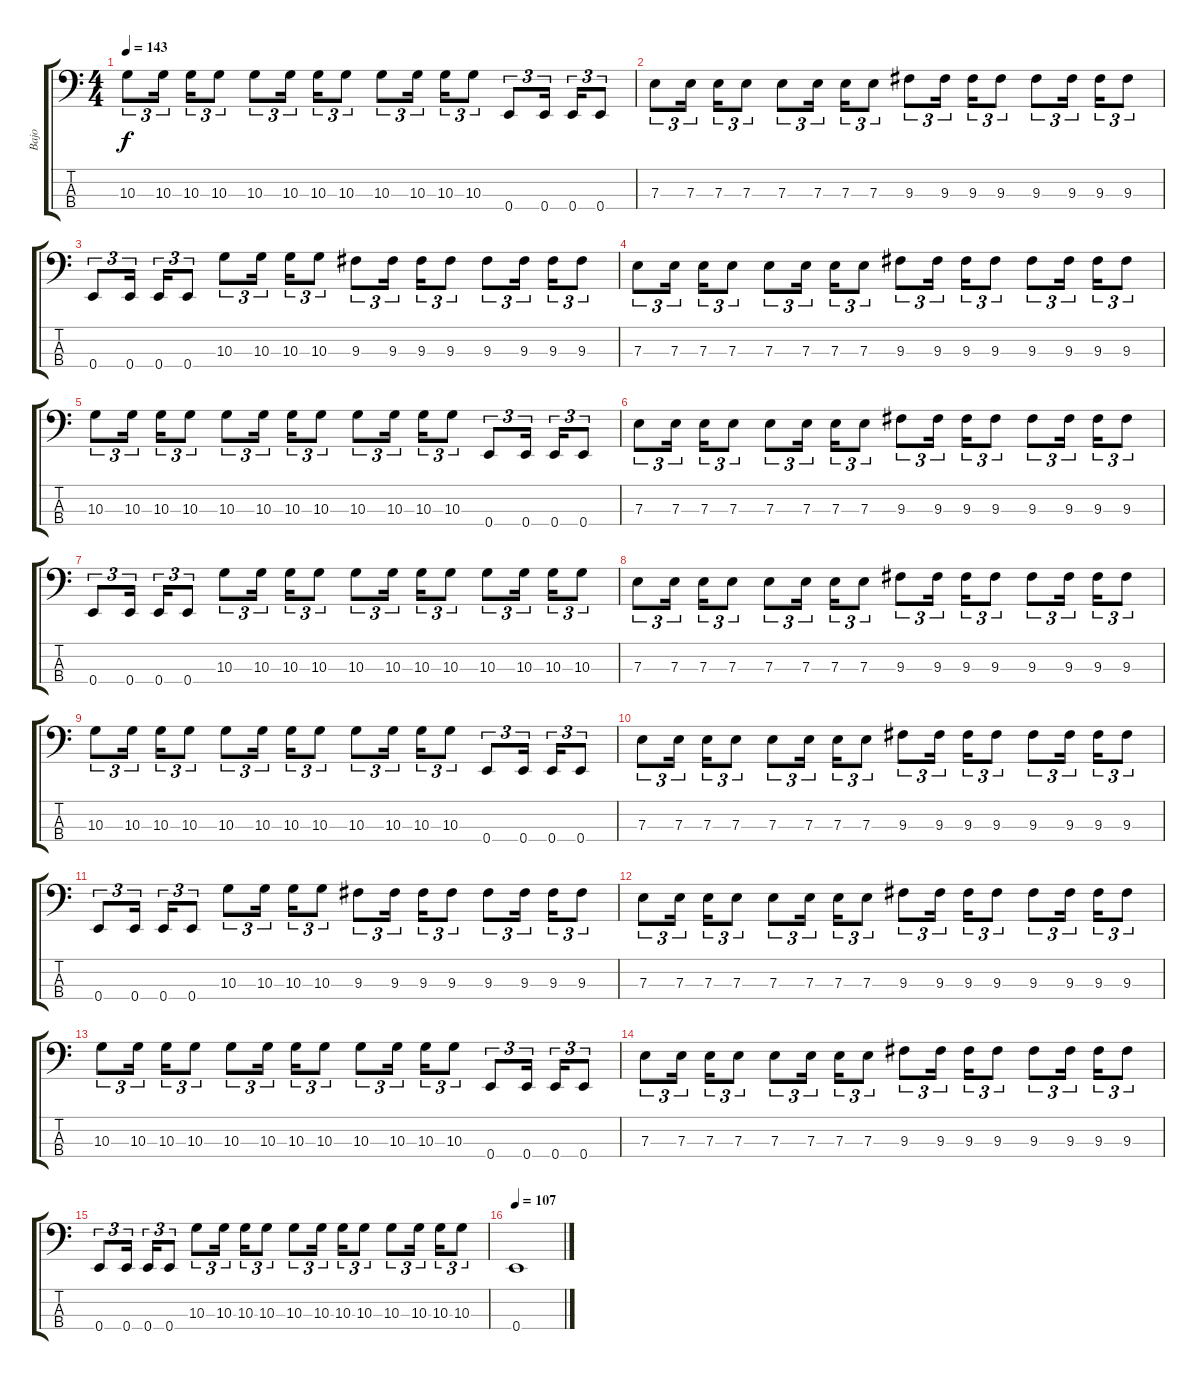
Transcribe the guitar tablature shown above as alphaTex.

\track ("Bajo" "Bajo") {instrument electricbasspick}
\staff {score tabs}
\tuning (G2 D2 A1 E1) {hide}
\ts (4 4)
\tempo 143
\clef f4
\ks c
10.3.8{tu (3 2) dy f} 10.3.16{tu (3 2)} 10.3.16{tu (3 2)} 10.3.8{tu (3 2)} 10.3.8{tu (3 2)} 10.3.16{tu (3 2)} 10.3.16{tu (3 2)} 10.3.8{tu (3 2)} 10.3.8{tu (3 2)} 10.3.16{tu (3 2)} 10.3.16{tu (3 2)} 10.3.8{tu (3 2)} 0.4.8{tu (3 2)} 0.4.16{tu (3 2)} 0.4.16{tu (3 2)} 0.4.8{tu (3 2)} |
7.3.8{tu (3 2)} 7.3.16{tu (3 2)} 7.3.16{tu (3 2)} 7.3.8{tu (3 2)} 7.3.8{tu (3 2)} 7.3.16{tu (3 2)} 7.3.16{tu (3 2)} 7.3.8{tu (3 2)} 9.3.8{tu (3 2)} 9.3.16{tu (3 2)} 9.3.16{tu (3 2)} 9.3.8{tu (3 2)} 9.3.8{tu (3 2)} 9.3.16{tu (3 2)} 9.3.16{tu (3 2)} 9.3.8{tu (3 2)} |
0.4.8{tu (3 2)} 0.4.16{tu (3 2)} 0.4.16{tu (3 2)} 0.4.8{tu (3 2)} 10.3.8{tu (3 2)} 10.3.16{tu (3 2)} 10.3.16{tu (3 2)} 10.3.8{tu (3 2)} 9.3.8{tu (3 2)} 9.3.16{tu (3 2)} 9.3.16{tu (3 2)} 9.3.8{tu (3 2)} 9.3.8{tu (3 2)} 9.3.16{tu (3 2)} 9.3.16{tu (3 2)} 9.3.8{tu (3 2)} |
7.3.8{tu (3 2)} 7.3.16{tu (3 2)} 7.3.16{tu (3 2)} 7.3.8{tu (3 2)} 7.3.8{tu (3 2)} 7.3.16{tu (3 2)} 7.3.16{tu (3 2)} 7.3.8{tu (3 2)} 9.3.8{tu (3 2)} 9.3.16{tu (3 2)} 9.3.16{tu (3 2)} 9.3.8{tu (3 2)} 9.3.8{tu (3 2)} 9.3.16{tu (3 2)} 9.3.16{tu (3 2)} 9.3.8{tu (3 2)} |
10.3.8{tu (3 2)} 10.3.16{tu (3 2)} 10.3.16{tu (3 2)} 10.3.8{tu (3 2)} 10.3.8{tu (3 2)} 10.3.16{tu (3 2)} 10.3.16{tu (3 2)} 10.3.8{tu (3 2)} 10.3.8{tu (3 2)} 10.3.16{tu (3 2)} 10.3.16{tu (3 2)} 10.3.8{tu (3 2)} 0.4.8{tu (3 2)} 0.4.16{tu (3 2)} 0.4.16{tu (3 2)} 0.4.8{tu (3 2)} |
7.3.8{tu (3 2)} 7.3.16{tu (3 2)} 7.3.16{tu (3 2)} 7.3.8{tu (3 2)} 7.3.8{tu (3 2)} 7.3.16{tu (3 2)} 7.3.16{tu (3 2)} 7.3.8{tu (3 2)} 9.3.8{tu (3 2)} 9.3.16{tu (3 2)} 9.3.16{tu (3 2)} 9.3.8{tu (3 2)} 9.3.8{tu (3 2)} 9.3.16{tu (3 2)} 9.3.16{tu (3 2)} 9.3.8{tu (3 2)} |
0.4.8{tu (3 2)} 0.4.16{tu (3 2)} 0.4.16{tu (3 2)} 0.4.8{tu (3 2)} 10.3.8{tu (3 2)} 10.3.16{tu (3 2)} 10.3.16{tu (3 2)} 10.3.8{tu (3 2)} 10.3.8{tu (3 2)} 10.3.16{tu (3 2)} 10.3.16{tu (3 2)} 10.3.8{tu (3 2)} 10.3.8{tu (3 2)} 10.3.16{tu (3 2)} 10.3.16{tu (3 2)} 10.3.8{tu (3 2)} |
7.3.8{tu (3 2)} 7.3.16{tu (3 2)} 7.3.16{tu (3 2)} 7.3.8{tu (3 2)} 7.3.8{tu (3 2)} 7.3.16{tu (3 2)} 7.3.16{tu (3 2)} 7.3.8{tu (3 2)} 9.3.8{tu (3 2)} 9.3.16{tu (3 2)} 9.3.16{tu (3 2)} 9.3.8{tu (3 2)} 9.3.8{tu (3 2)} 9.3.16{tu (3 2)} 9.3.16{tu (3 2)} 9.3.8{tu (3 2)} |
10.3.8{tu (3 2)} 10.3.16{tu (3 2)} 10.3.16{tu (3 2)} 10.3.8{tu (3 2)} 10.3.8{tu (3 2)} 10.3.16{tu (3 2)} 10.3.16{tu (3 2)} 10.3.8{tu (3 2)} 10.3.8{tu (3 2)} 10.3.16{tu (3 2)} 10.3.16{tu (3 2)} 10.3.8{tu (3 2)} 0.4.8{tu (3 2)} 0.4.16{tu (3 2)} 0.4.16{tu (3 2)} 0.4.8{tu (3 2)} |
7.3.8{tu (3 2)} 7.3.16{tu (3 2)} 7.3.16{tu (3 2)} 7.3.8{tu (3 2)} 7.3.8{tu (3 2)} 7.3.16{tu (3 2)} 7.3.16{tu (3 2)} 7.3.8{tu (3 2)} 9.3.8{tu (3 2)} 9.3.16{tu (3 2)} 9.3.16{tu (3 2)} 9.3.8{tu (3 2)} 9.3.8{tu (3 2)} 9.3.16{tu (3 2)} 9.3.16{tu (3 2)} 9.3.8{tu (3 2)} |
0.4.8{tu (3 2)} 0.4.16{tu (3 2)} 0.4.16{tu (3 2)} 0.4.8{tu (3 2)} 10.3.8{tu (3 2)} 10.3.16{tu (3 2)} 10.3.16{tu (3 2)} 10.3.8{tu (3 2)} 9.3.8{tu (3 2)} 9.3.16{tu (3 2)} 9.3.16{tu (3 2)} 9.3.8{tu (3 2)} 9.3.8{tu (3 2)} 9.3.16{tu (3 2)} 9.3.16{tu (3 2)} 9.3.8{tu (3 2)} |
7.3.8{tu (3 2)} 7.3.16{tu (3 2)} 7.3.16{tu (3 2)} 7.3.8{tu (3 2)} 7.3.8{tu (3 2)} 7.3.16{tu (3 2)} 7.3.16{tu (3 2)} 7.3.8{tu (3 2)} 9.3.8{tu (3 2)} 9.3.16{tu (3 2)} 9.3.16{tu (3 2)} 9.3.8{tu (3 2)} 9.3.8{tu (3 2)} 9.3.16{tu (3 2)} 9.3.16{tu (3 2)} 9.3.8{tu (3 2)} |
10.3.8{tu (3 2)} 10.3.16{tu (3 2)} 10.3.16{tu (3 2)} 10.3.8{tu (3 2)} 10.3.8{tu (3 2)} 10.3.16{tu (3 2)} 10.3.16{tu (3 2)} 10.3.8{tu (3 2)} 10.3.8{tu (3 2)} 10.3.16{tu (3 2)} 10.3.16{tu (3 2)} 10.3.8{tu (3 2)} 0.4.8{tu (3 2)} 0.4.16{tu (3 2)} 0.4.16{tu (3 2)} 0.4.8{tu (3 2)} |
7.3.8{tu (3 2)} 7.3.16{tu (3 2)} 7.3.16{tu (3 2)} 7.3.8{tu (3 2)} 7.3.8{tu (3 2)} 7.3.16{tu (3 2)} 7.3.16{tu (3 2)} 7.3.8{tu (3 2)} 9.3.8{tu (3 2)} 9.3.16{tu (3 2)} 9.3.16{tu (3 2)} 9.3.8{tu (3 2)} 9.3.8{tu (3 2)} 9.3.16{tu (3 2)} 9.3.16{tu (3 2)} 9.3.8{tu (3 2)} |
0.4.8{tu (3 2)} 0.4.16{tu (3 2)} 0.4.16{tu (3 2)} 0.4.8{tu (3 2)} 10.3.8{tu (3 2)} 10.3.16{tu (3 2)} 10.3.16{tu (3 2)} 10.3.8{tu (3 2)} 10.3.8{tu (3 2)} 10.3.16{tu (3 2)} 10.3.16{tu (3 2)} 10.3.8{tu (3 2)} 10.3.8{tu (3 2)} 10.3.16{tu (3 2)} 10.3.16{tu (3 2)} 10.3.8{tu (3 2)} |
\tempo 107
0.4.1{volume 0}
